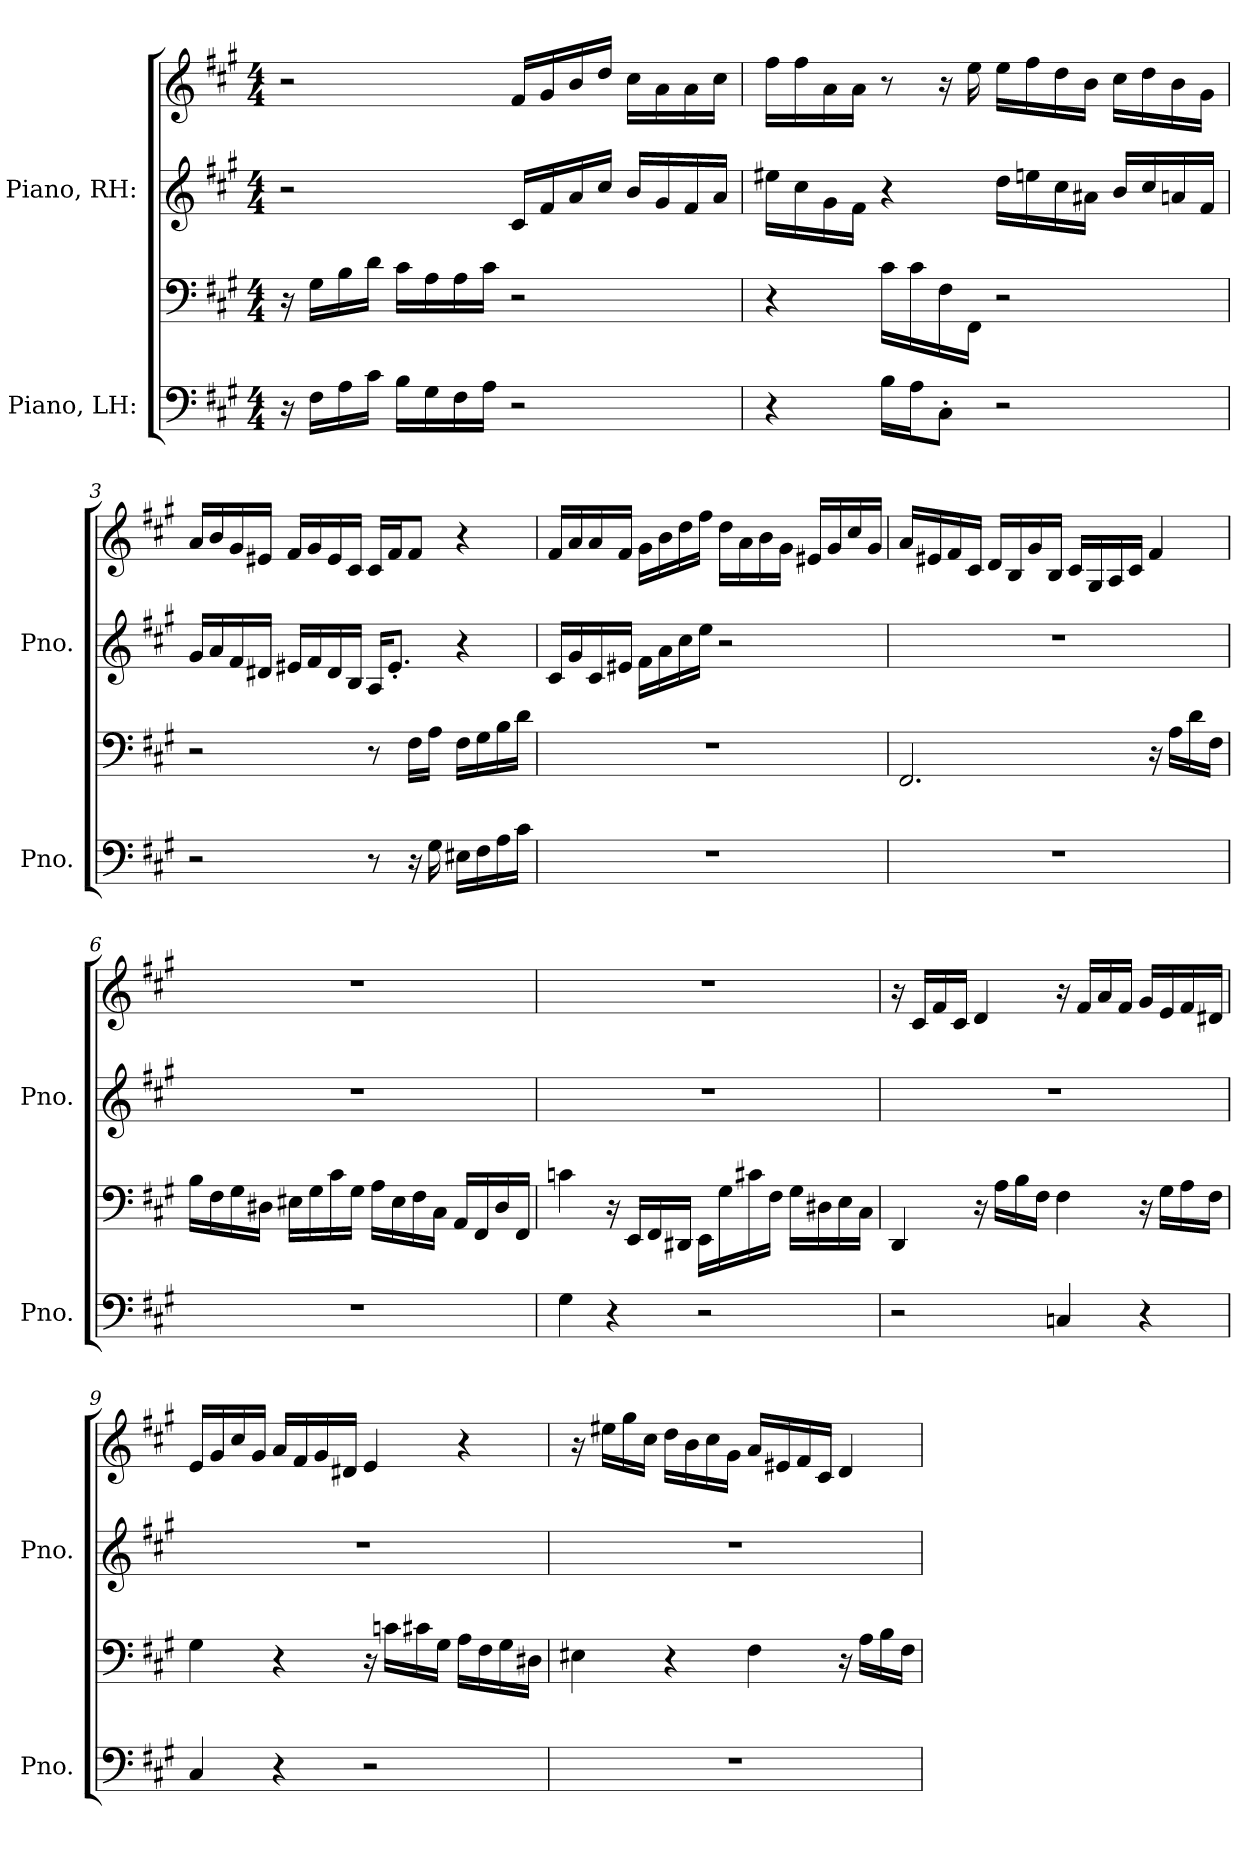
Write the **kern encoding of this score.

**kern	**kern	**kern	**kern
*part2	*part2	*part1	*part1
*staff4	*staff3	*staff2	*staff1
*I"Piano, LH:	*	*I"Piano, RH:	*
*I'Pno.	*	*I'Pno.	*
*clefF4	*clefF4	*clefG2	*clefG2
*k[f#c#g#]	*k[f#c#g#]	*k[f#c#g#]	*k[f#c#g#]
*M4/4	*M4/4	*M4/4	*M4/4
*MM60	*MM60	*MM60	*MM60
=1	=1	=1	=1
16r	16r	2r	2r
16F#\LL	16G#\LL	.	.
16A\	16B\	.	.
16c#\JJ	16d\JJ	.	.
16B\LL	16c#\LL	.	.
16G#\	16A\	.	.
16F#\	16A\	.	.
16A\JJ	16c#\JJ	.	.
2r	2r	16c#/LL	16f#/LL
.	.	16f#/	16g#/
.	.	16a/	16b/
.	.	16cc#/JJ	16dd/JJ
.	.	16b/LL	16cc#\LL
.	.	16g#/	16a\
.	.	16f#/	16a\
.	.	16a/JJ	16cc#\JJ
=2	=2	=2	=2
4r	4r	16ee#X\LL	16ff#\LL
.	.	16cc#\	16ff#\
.	.	16g#\	16a\
.	.	16f#\JJ	16a\JJ
16B\LL	16c#\LL	4r	8r
16A\J	16c#\	.	.
8C#'\J	16F#\	.	16r
.	16FF#\JJ	.	16ee\
2r	2r	16dd\LL	16ee\LL
.	.	16een\	16ff#\
.	.	16cc#\	16dd\
.	.	16a#X\JJ	16b\JJ
.	.	16b/LL	16cc#\LL
.	.	16cc#/	16dd\
.	.	16an/	16b\
.	.	16f#/JJ	16g#\JJ
!!LO:LB:g=z
=3	=3	=3	=3
2r	2r	16g#/LL	16a/LL
.	.	16a/	16b/
.	.	16f#/	16g#/
.	.	16d#X/JJ	16e#X/JJ
.	.	16e#X/LL	16f#/LL
.	.	16f#/	16g#/
.	.	16d#/	16e#/
.	.	16B/JJ	16c#/JJ
8r	8r	16A/KL	16c#/LL
.	.	8.e#'/J	16f#/J
16r	16F#\LL	.	8f#/J
16G#\	16A\JJ	.	.
16E#X\LL	16F#\LL	4r	4r
16F#\	16G#\	.	.
16A\	16B\	.	.
16c#\JJ	16d\JJ	.	.
=4	=4	=4	=4
1r	1r	16c#/LL	16f#/LL
.	.	16g#/	16a/
.	.	16c#/	16a/
.	.	16e#X/JJ	16f#/JJ
.	.	16f#\LL	16g#\LL
.	.	16a\	16b\
.	.	16cc#\	16dd\
.	.	16ee\JJ	16ff#\JJ
.	.	2r	16dd\LL
.	.	.	16a\
.	.	.	16b\
.	.	.	16g#\JJ
.	.	.	16e#X/LL
.	.	.	16g#/
.	.	.	16cc#/
.	.	.	16g#/JJ
!!LO:LB:g=z
=5	=5	=5	=5
1r	2.FF#/	1r	16a/LL
.	.	.	16e#X/
.	.	.	16f#/
.	.	.	16c#/JJ
.	.	.	16d/LL
.	.	.	16B/
.	.	.	16g#/
.	.	.	16B/JJ
.	.	.	16c#/LL
.	.	.	16G#/
.	.	.	16A/
.	.	.	16c#/JJ
.	16r	.	4f#/
.	16A\LL	.	.
.	16d\	.	.
.	16F#\JJ	.	.
=6	=6	=6	=6
1r	16B\LL	1r	1r
.	16F#\	.	.
.	16G#\	.	.
.	16D#X\JJ	.	.
.	16E#X\LL	.	.
.	16G#\	.	.
.	16c#\	.	.
.	16G#\JJ	.	.
.	16A\LL	.	.
.	16E#\	.	.
.	16F#\	.	.
.	16C#\JJ	.	.
.	16AA/LL	.	.
.	16FF#/	.	.
.	16D#/	.	.
.	16FF#/JJ	.	.
!!LO:PB:g=z
=7	=7	=7	=7
4G#\	4cn\	1r	1r
4r	16r	.	.
.	16EE/LL	.	.
.	16FF#/	.	.
.	16DD#X/JJ	.	.
2r	16EE\LL	.	.
.	16G#\	.	.
.	16c#X\	.	.
.	16F#\JJ	.	.
.	16G#\LL	.	.
.	16D#X\	.	.
.	16E\	.	.
.	16C#\JJ	.	.
=8	=8	=8	=8
2r	4DD/	1r	16r
.	.	.	16c#/LL
.	.	.	16f#/
.	.	.	16c#/JJ
.	16r	.	4d/
.	16A\LL	.	.
.	16B\	.	.
.	16F#\JJ	.	.
4Cn/	4F#\	.	16r
.	.	.	16f#/LL
.	.	.	16a/
.	.	.	16f#/JJ
4r	16r	.	16g#/LL
.	16G#\LL	.	16e/
.	16A\	.	16f#/
.	16F#\JJ	.	16d#X/JJ
!!LO:LB:g=z
=9	=9	=9	=9
4C#/	4G#\	1r	16e/LL
.	.	.	16g#/
.	.	.	16cc#/
.	.	.	16g#/JJ
4r	4r	.	16a/LL
.	.	.	16f#/
.	.	.	16g#/
.	.	.	16d#X/JJ
2r	16r	.	4e/
.	16cn\LL	.	.
.	16c#X\	.	.
.	16G#\JJ	.	.
.	16A\LL	.	4r
.	16F#\	.	.
.	16G#\	.	.
.	16D#X\JJ	.	.
=10	=10	=10	=10
1r	4E#X\	1r	16r
.	.	.	16ee#X\LL
.	.	.	16gg#\
.	.	.	16cc#\JJ
.	4r	.	16dd\LL
.	.	.	16b\
.	.	.	16cc#\
.	.	.	16g#\JJ
.	4F#\	.	16a/LL
.	.	.	16e#X/
.	.	.	16f#/
.	.	.	16c#/JJ
.	16r	.	4d/
.	16A\LL	.	.
.	16B\	.	.
.	16F#\JJ	.	.
=	=	=	=
*-	*-	*-	*-
